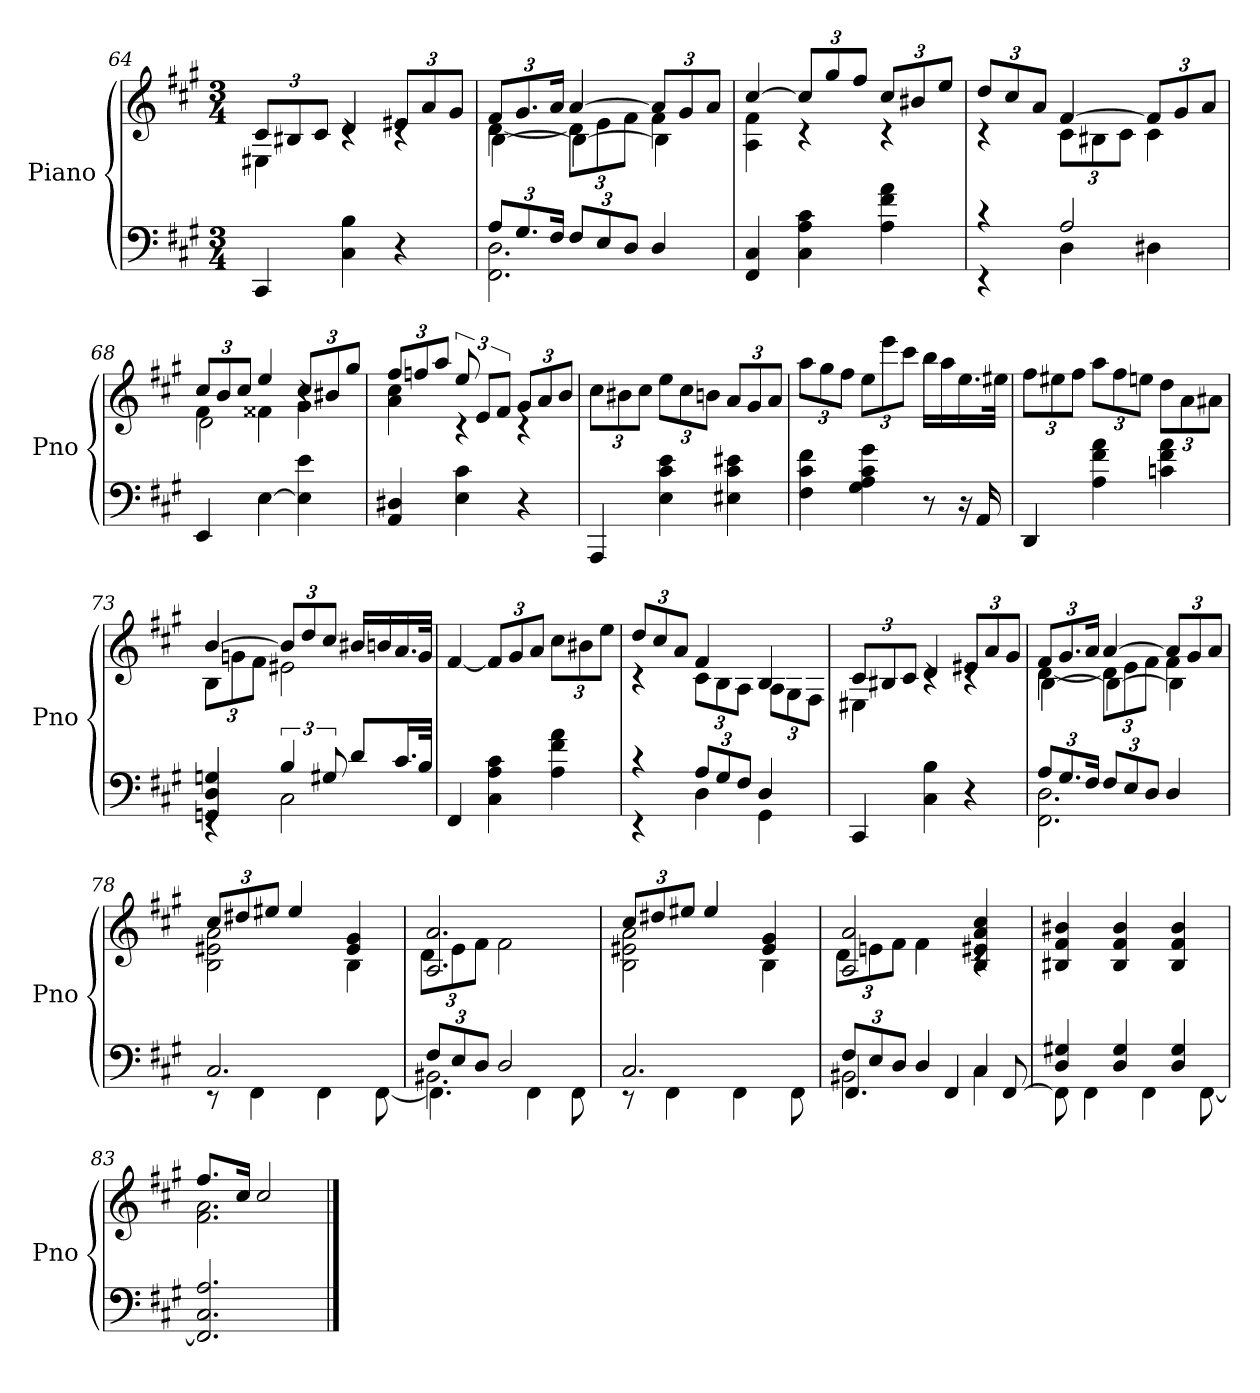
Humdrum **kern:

**kern	**kern
*part1	*part1
*staff2	*staff1
*I"Piano	*
*I'Pno	*
*clefF4	*clefG2
*k[f#c#g#]	*k[f#c#g#]
*M3/4	*M3/4
=64	=64
*	*^
4CC#	12c#L	4E#X
.	12B#X	.
.	12c#J	.
4C# 4B	4d	4rc
4r	12e#XL	4rc
.	12a	.
.	12g#J	.
=65	=65	=65
*^	*	*^
12AL	2.FF# 2.D	12f#L	[4d	[4B\
12.G#	.	12.g#	.	.
24F#Jk	.	24aJk	.	.
12F#L	.	[4a	12dL]	4B\_
12E	.	.	12e	.
12DJ	.	.	12f#J	.
4D	.	12aL]	4f#	4B\]
.	.	12g#	.	.
.	.	12aJ	.	.
*v	*v	*	*	*
*	*	*v	*v
=66	=66	=66
4FF# 4C#	[4cc#	4A 4f#
4C# 4A 4c#	12cc#L]	4rc
.	12gg#	.
.	12ff#J	.
4A 4f# 4a	12cc#L	4rc
.	12b#X	.
.	12eeJ	.
=67	=67	=67
*^	*	*
4rc	4rEE	12ddL	4rc
.	.	12cc#	.
.	.	12aJ	.
2A	4D	[4f#	12c#L
.	.	.	12B#X
.	.	.	12c#J
.	4D#X	12f#L]	4c#
.	.	12g#	.
.	.	12aJ	.
*v	*v	*	*
=68	=68	=68
*	*	*^
4EE	12cc#L	4f#	2d\
.	12b	.	.
.	12cc#J	.	.
[4E	4ee	4f##X	.
4E] 4e	12cc#L	4g#	4r
.	12b#X	.	.
.	12gg#J	.	.
*	*	*v	*v
=69	=69	=69
4AA 4D#X	12ff#L	4a 4cc#
.	12ffn	.
.	12aaJ	.
4E 4c#	12ee	4rc
.	12eL	.
.	12f#J	.
4r	12g#L	4rc
.	12a	.
.	12bJ	.
*	*v	*v
=70	=70
4AAA	12cc#L
.	12b#X
.	12cc#J
4E 4c# 4e	12eeL
.	12cc#
.	12bnJ
4E#X 4c# 4e#X	12aL
.	12g#
.	12aJ
=71	=71
4F# 4c# 4f#	12aaL
.	12gg#
.	12ff#J
4G# 4A 4c# 4g#	12eeL
.	12eee
.	12ccc#J
8r	16bbLL
.	16aa
16r	16.ee
16AA	.
.	32ee#XJJk
=72	=72
4DD	12ff#L
.	12ee#X
.	12ff#J
4A 4f# 4a	12aaL
.	12ff#
.	12eenJ
4cn 4f# 4a	12ddL
.	12a
.	12a#XJ
=73	=73
*^	*^
4GGn 4D 4Gn	4rEE	[4b	12BL
.	.	.	12gn
.	.	.	12f#J
6B	2C#	12bL]	2e#X
.	.	12dd	.
12G#X	.	12cc#J	.
8dL	.	16b#XLL	.
.	.	16bn	.
16.c#L	.	16.a	.
32BJJk	.	32gJJk	.
*v	*v	*	*
*	*v	*v
=74	=74
4FF#	[4f#
4C# 4A 4c#	12f#L]
.	12g#
.	12aJ
4A 4f# 4a	12cc#L
.	12b#X
.	12eeJ
=75	=75
*^	*^
4rc	4rEE	12ddL	4rc
.	.	12cc#	.
.	.	12aJ	.
12AL	4D	4f#	12c#L
12G#	.	.	12B
12F#J	.	.	12AJ
4D	4GG#	4B	12AL
.	.	.	12G#
.	.	.	12F#J
*v	*v	*	*
=76	=76	=76
4CC#	12c#L	4E#X
.	12B#X	.
.	12c#J	.
4C# 4B	4d	4rc
4r	12e#XL	4rc
.	12a	.
.	12g#J	.
=77	=77	=77
*^	*	*^
12AL	2.FF# 2.D	12f#L	[4d	[4B\
12.G#	.	12.g#	.	.
24F#Jk	.	24aJk	.	.
12F#L	.	[4a	12dL]	4B\_
12E	.	.	12e	.
12DJ	.	.	12f#J	.
4D	.	12aL]	4f#	4B\]
.	.	12g#	.	.
.	.	12aJ	.	.
*	*	*	*v	*v
=78	=78	=78	=78
2.C#	8r	12cc#L	2B 2e#X 2a
.	.	12dd#X	.
.	4FF#\	.	.
.	.	12ee#XJ	.
.	.	4ee#	.
.	4FF#\	.	.
.	.	4e# 4g#	4B
.	[8FF#\	.	.
=79	=79	=79	=79
*	*^	*	*
12F#L	2.BB#X	4.FF#\]	2.A 2.a	12dL
12E	.	.	.	12e
12DJ	.	.	.	12f#J
2D	.	.	.	2f#
.	.	4FF#\	.	.
.	.	8FF#\	.	.
*	*v	*v	*	*
=80	=80	=80	=80
2.C#	8r	12cc#L	2B 2e#X 2a
.	.	12dd#X	.
.	4FF#\	.	.
.	.	12ee#XJ	.
.	.	4ee#	.
.	4FF#\	.	.
.	.	4e# 4g#	4B
.	8FF#\	.	.
=81	=81	=81	=81
*	*^	*	*
12F#L	2BB#X	4.FF#/	2A 2a	12dL
12E	.	.	.	12en
12DJ	.	.	.	12f#J
4D	.	.	.	4f#
.	.	4FF#/	.	.
4C#	4C#	.	4B 4e#X 4a 4cc#	4rc
.	.	[8FF#/	.	.
*	*v	*v	*	*
*	*	*v	*v
=82	=82	=82
4D 4G#X	8FF#]	4B#X 4f# 4b#X
.	4FF#	.
4D 4G#	.	4B# 4f# 4b#
.	4FF#	.
4D 4G#	.	4B# 4f# 4b#
.	[8FF#	.
*v	*v	*
=83	=83
*	*^
2.FF#] 2.C# 2.A	8.ff#L	2.f# 2.a
.	16cc#Jk	.
.	2cc#	.
*	*v	*v
==	==
*-	*-
